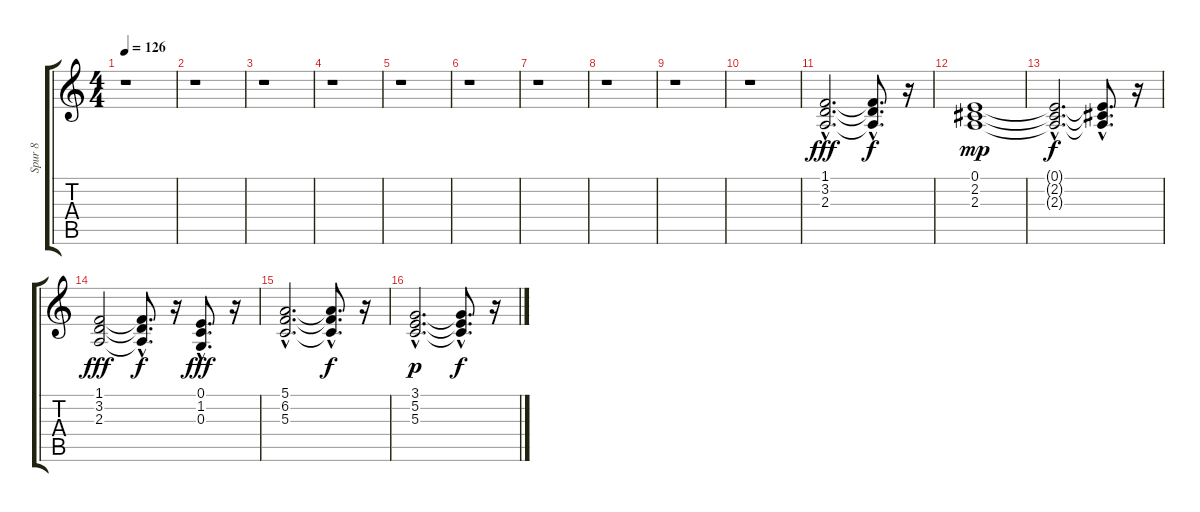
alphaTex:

\track ("Spur 8" "Spur 8") {instrument pad2warm}
\staff {score tabs}
\tuning (E4 B3 G3 D3 A2 E2) {hide}
\ts (4 4)
\tempo 126
\clef g2
\ks c
r.1{dy fff} |
r.1 |
r.1 |
r.1 |
r.1 |
r.1 |
r.1 |
r.1 |
r.1 |
r.1 |
(1.1{hac} 3.2{hac} 2.3{hac}).2{d} (1.1{hac t} 3.2{hac t} 2.3{hac t}).8{d dy f} r.16 |
(0.1 2.2 2.3).1{dy mp} |
(0.1{hac t} 2.2{hac t} 2.3{hac t}).2{d dy f} (0.1{hac t} 2.2{hac t} 2.3{hac t}).8{d} r.16 |
(1.1 3.2 2.3).2{dy fff} (1.1{t} 3.2{t} 2.3{hac t}).8{d dy f} r.16 (0.1{hac} 1.2{hac} 0.3{hac}).8{d dy fff} r.16 |
(5.1{hac} 6.2{hac} 5.3{hac}).2{d} (5.1{hac t} 6.2{hac t} 5.3{hac t}).8{d dy f} r.16 |
(3.1{hac} 5.2{hac} 5.3{hac}).2{d dy p} (3.1{hac t} 5.2{hac t} 5.3{hac t}).8{d dy f} r.16
